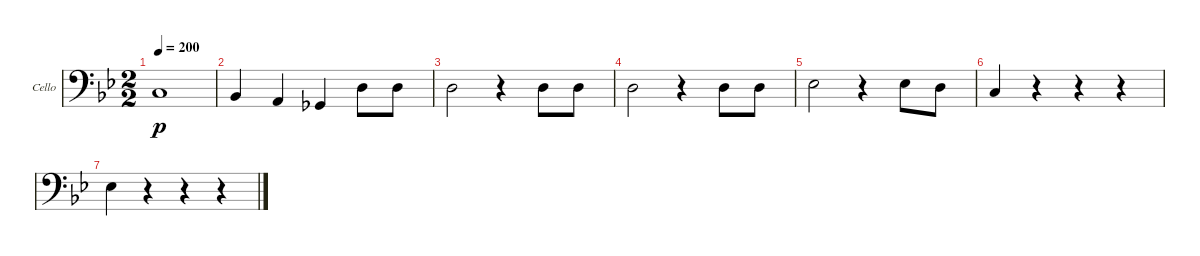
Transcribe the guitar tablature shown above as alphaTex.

\defaultSystemsLayout 4
\bracketExtendMode groupsimilarinstruments
\firstSystemTrackNameOrientation horizontal
\otherSystemsTrackNameOrientation horizontal
\track ("Violoncello" "Cello") {instrument cello}
\staff {score}
\tuning (A3 D3 G2 C2)
\ts (2 2)
\tempo 200
\clef f4
\ks gminor
5.3.1{dy p} |
3.3.4 2.3.4 6.4.4 0.2.8 0.2.8 |
0.2.2 r.4 0.2.8 0.2.8 |
0.2.2 r.4 0.2.8 0.2.8 |
1.2.2 r.4 1.2.8 0.2.8 |
5.3.4 r.4 r.4 r.4 |
8.3.4 r.4 r.4 r.4
